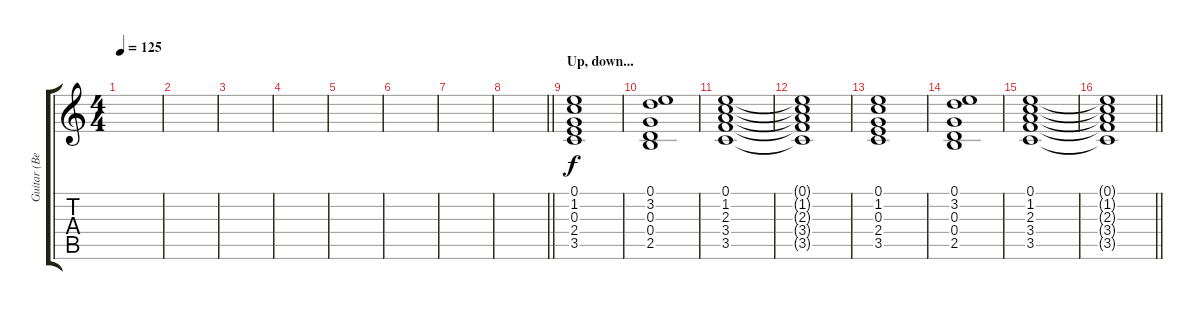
\track ("Guitar (Bernard)" "Guitar (Be") {instrument electricguitarclean}
\staff {score tabs}
\tuning (E4 B3 G3 D3 A2 E2) {hide}
\ts (4 4)
\tempo 125
\clef g2
\ks c
|
|
|
|
|
|
|
\barLineRight lightlight
|
\section ("" "Up, down...")
(0.1 1.2 0.3 2.4 3.5).1 |
(0.1 3.2 0.3 0.4 2.5).1 |
(0.1 1.2 2.3 3.4 3.5).1 |
(0.1{t} 1.2{t} 2.3{t} 3.4{t} 3.5{t}).1 |
(0.1 1.2 0.3 2.4 3.5).1 |
(0.1 3.2 0.3 0.4 2.5).1 |
(0.1 1.2 2.3 3.4 3.5).1 |
\barLineRight lightlight
(0.1{t} 1.2{t} 2.3{t} 3.4{t} 3.5{t}).1
